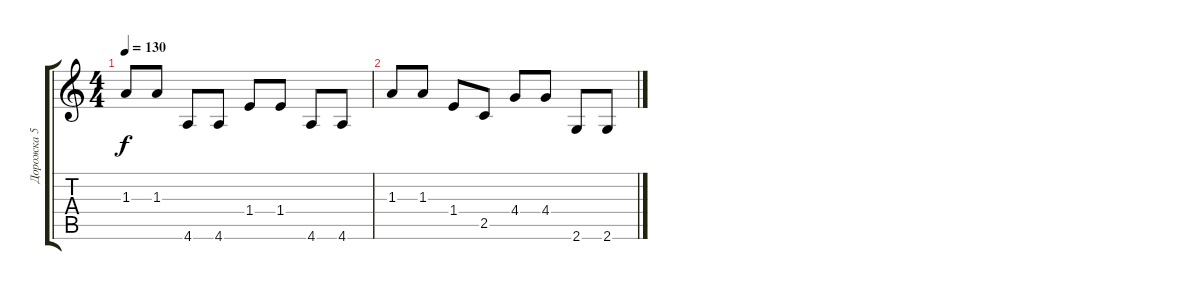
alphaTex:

\track ("Дорожка 5" "Дорожка 5") {instrument acousticguitarnylon}
\staff {score tabs}
\tuning (F4 C4 Ab3 Eb3 Bb2 F2) {hide}
\ts (4 4)
\tempo 130
\clef g2
\ks c
1.3.8{dy f} 1.3.8 4.6.8 4.6.8 1.4.8 1.4.8 4.6.8 4.6.8 |
1.3.8 1.3.8 1.4.8 2.5.8 4.4.8 4.4.8 2.6.8 2.6.8
